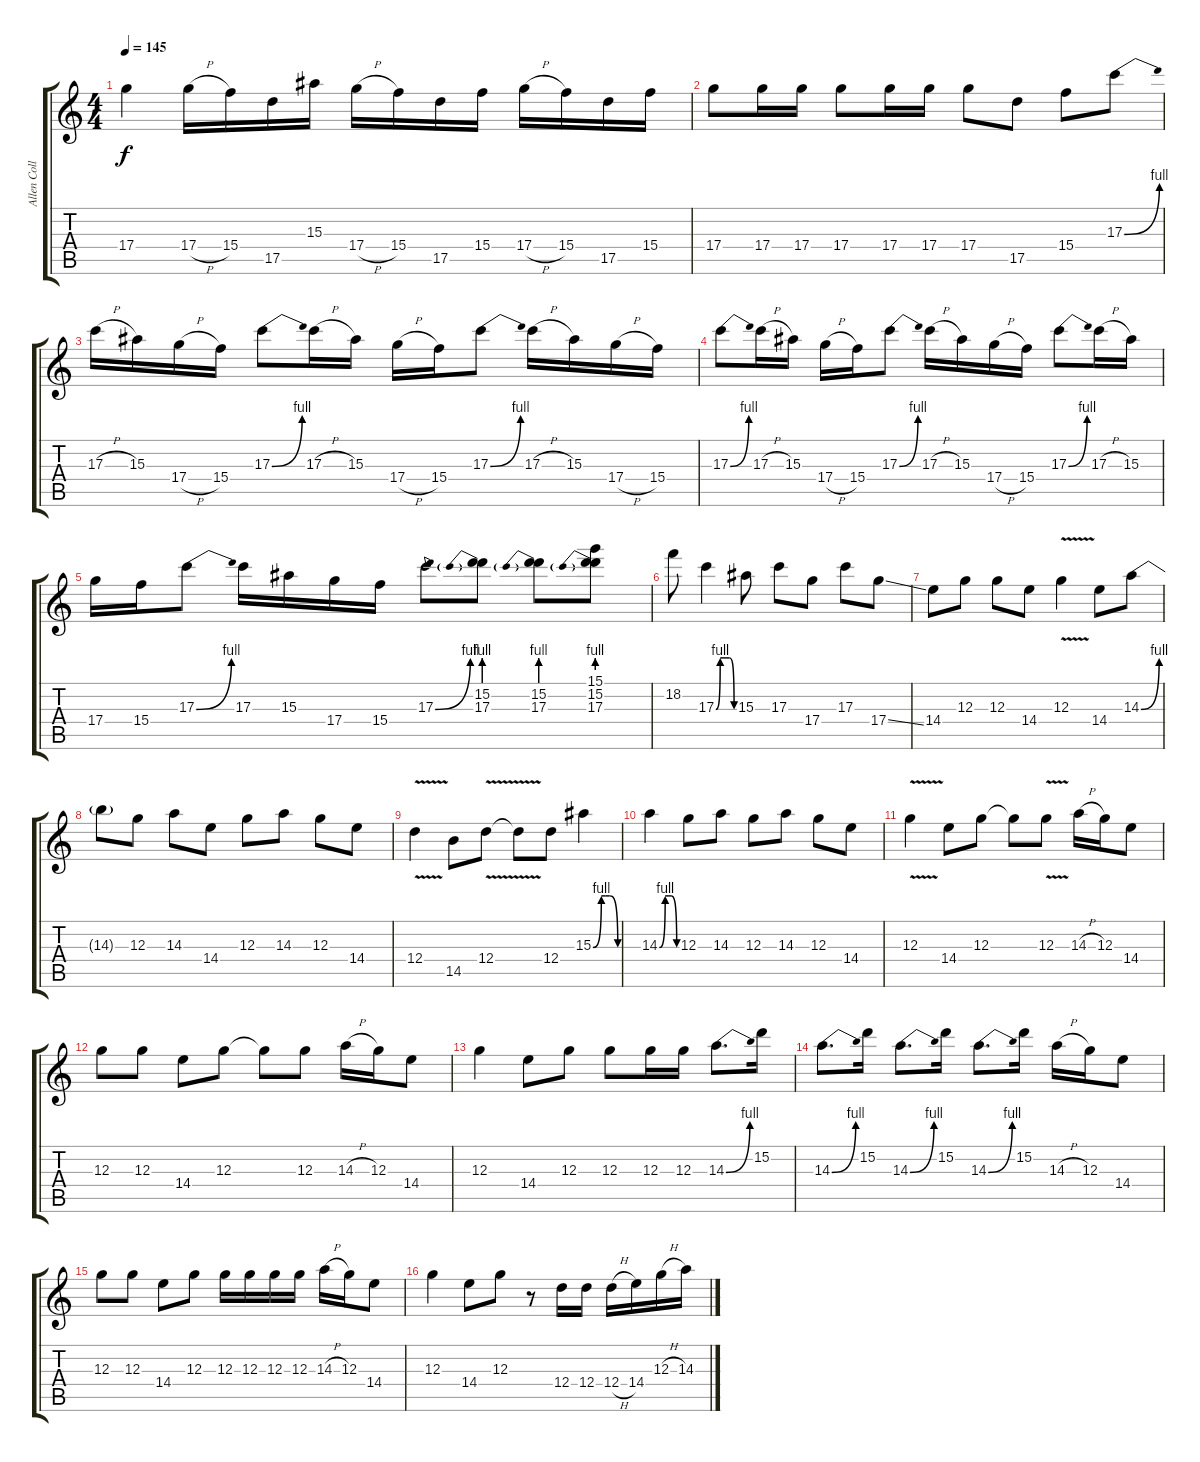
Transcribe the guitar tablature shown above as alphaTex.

\track ("Allen Collins (Clean/Solo Guitar)" "Allen Coll") {instrument overdrivenguitar}
\staff {score tabs}
\tuning (E4 B3 G3 D3 A2 E2) {hide}
\ts (4 4)
\tempo 145
\clef g2
\ks c
17.4.4{dy f} 17.4{h}.16 15.4.16 17.5.16 15.3.16 17.4{h}.16 15.4.16 17.5.16 15.4.16 17.4{h}.16 15.4.16 17.5.16 15.4.16 |
17.4.8 17.4.16 17.4.16 17.4.8 17.4.16 17.4.16 17.4.8 17.5.8 15.4.8 17.3{be (bend 0 0 60 4)}.8 |
17.3{h}.16 15.3.16 17.4{h}.16 15.4.16 17.3{be (bend 0 0 60 4)}.8 17.3{h}.16 15.3.16 17.4{h}.16 15.4.16 17.3{be (bend 0 0 60 4)}.8 17.3{h}.16 15.3.16 17.4{h}.16 15.4.16 |
17.3{be (bend 0 0 60 4)}.8 17.3{h}.16 15.3.16 17.4{h}.16 15.4.16 17.3{be (bend 0 0 60 4)}.8 17.3{h}.16 15.3.16 17.4{h}.16 15.4.16 17.3{be (bend 0 0 60 4)}.8 17.3{h}.16 15.3.16 |
17.4.16 15.4.16 17.3{be (bend 0 0 60 4)}.8 17.3.16 15.3.16 17.4.16 15.4.16 17.3{be (bend 0 0 60 4)}.8 (15.2 17.3{be (prebend 0 4 60 4)}).8 (15.2 17.3{be (prebend 0 4 60 4)}).8 (15.1 15.2 17.3{be (prebend 0 4 60 4)}).8 |
18.2.8 17.3{be (custom 0 0 14 4 30 4 45 4 60 0)}.4 15.3.8 17.3.8 17.4.8 17.3.8 17.4{ss}.8 |
14.4.8 12.3.8 12.3.8 14.4.8 12.3{v}.4 14.4.8 14.3{be (bend 0 0 60 4)}.8 |
14.3{t}.8 12.3.8 14.3.8 14.4.8 12.3.8 14.3.8 12.3.8 14.4.8 |
12.4{v}.4 14.5.8 12.4{v}.8 12.4{v t}.8 12.4.8 15.3{be (custom 0 0 20 4 30 4 40 4 60 0)}.4 |
14.3{be (custom 0 0 20 4 30 4 40 4 60 0)}.4 12.3.8 14.3.8 12.3.8 14.3.8 12.3.8 14.4.8 |
12.3{v}.4 14.4.8 12.3.8 12.3{t}.8 12.3{v}.8 14.3{h}.16 12.3.16 14.4.8 |
12.3.8 12.3.8 14.4.8 12.3.8 12.3{t}.8 12.3.8 14.3{h}.16 12.3.16 14.4.8 |
12.3.4 14.4.8 12.3.8 12.3.8 12.3.16 12.3.16 14.3{be (bend 0 0 60 4)}.8{d} 15.2.16 |
14.3{be (bend 0 0 60 4)}.8{d} 15.2.16 14.3{be (bend 0 0 60 4)}.8{d} 15.2.16 14.3{be (bend 0 0 60 4)}.8{d} 15.2.16 14.3{h}.16 12.3.16 14.4.8 |
12.3.8 12.3.8 14.4.8 12.3.8 12.3.16 12.3.16 12.3.16 12.3.16 14.3{h}.16 12.3.16 14.4.8 |
12.3.4 14.4.8 12.3.8 r.8 12.4.16 12.4.16 12.4{h}.16 14.4.16 12.3{h}.16 14.3.16
